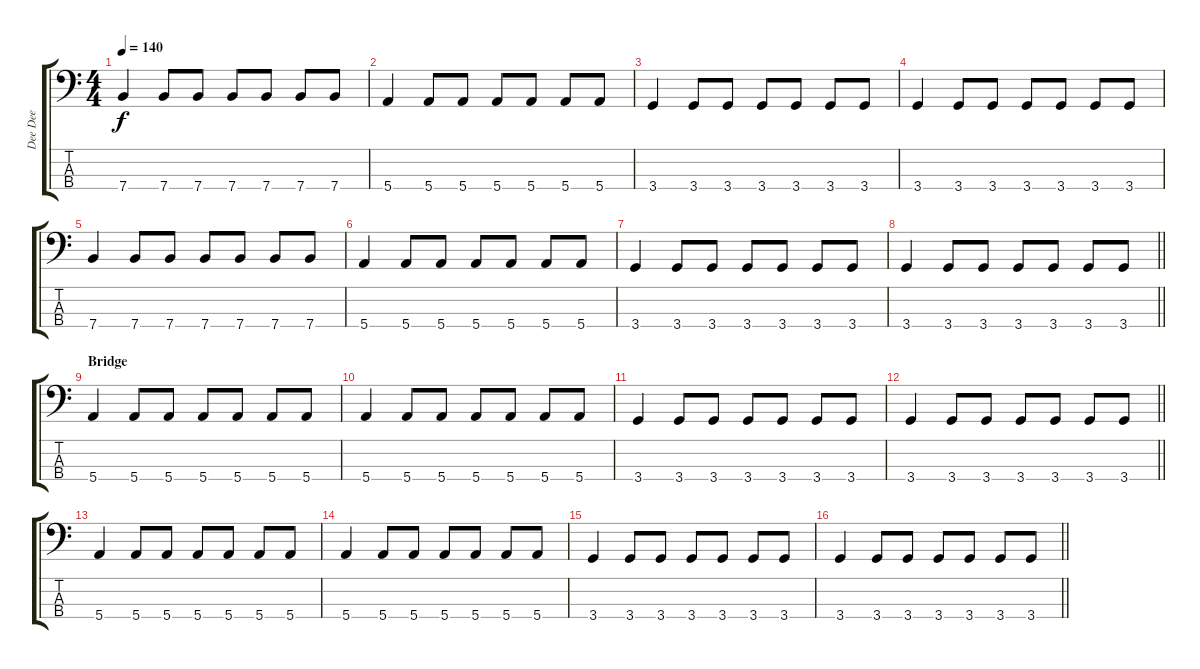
\track ("Dee Dee" "Dee Dee") {instrument electricbasspick}
\staff {score tabs}
\tuning (G2 D2 A1 E1) {hide}
\ts (4 4)
\tempo 140
\clef f4
\ks c
7.4.4{dy f} 7.4.8 7.4.8 7.4.8 7.4.8 7.4.8 7.4.8 |
5.4.4 5.4.8 5.4.8 5.4.8 5.4.8 5.4.8 5.4.8 |
3.4.4 3.4.8 3.4.8 3.4.8 3.4.8 3.4.8 3.4.8 |
3.4.4 3.4.8 3.4.8 3.4.8 3.4.8 3.4.8 3.4.8 |
7.4.4 7.4.8 7.4.8 7.4.8 7.4.8 7.4.8 7.4.8 |
5.4.4 5.4.8 5.4.8 5.4.8 5.4.8 5.4.8 5.4.8 |
3.4.4 3.4.8 3.4.8 3.4.8 3.4.8 3.4.8 3.4.8 |
\barLineRight lightlight
3.4.4 3.4.8 3.4.8 3.4.8 3.4.8 3.4.8 3.4.8 |
\section ("" "Bridge")
5.4.4 5.4.8 5.4.8 5.4.8 5.4.8 5.4.8 5.4.8 |
5.4.4 5.4.8 5.4.8 5.4.8 5.4.8 5.4.8 5.4.8 |
3.4.4 3.4.8 3.4.8 3.4.8 3.4.8 3.4.8 3.4.8 |
\barLineRight lightlight
3.4.4 3.4.8 3.4.8 3.4.8 3.4.8 3.4.8 3.4.8 |
5.4.4 5.4.8 5.4.8 5.4.8 5.4.8 5.4.8 5.4.8 |
5.4.4 5.4.8 5.4.8 5.4.8 5.4.8 5.4.8 5.4.8 |
3.4.4 3.4.8 3.4.8 3.4.8 3.4.8 3.4.8 3.4.8 |
\barLineRight lightlight
3.4.4 3.4.8 3.4.8 3.4.8 3.4.8 3.4.8 3.4.8
